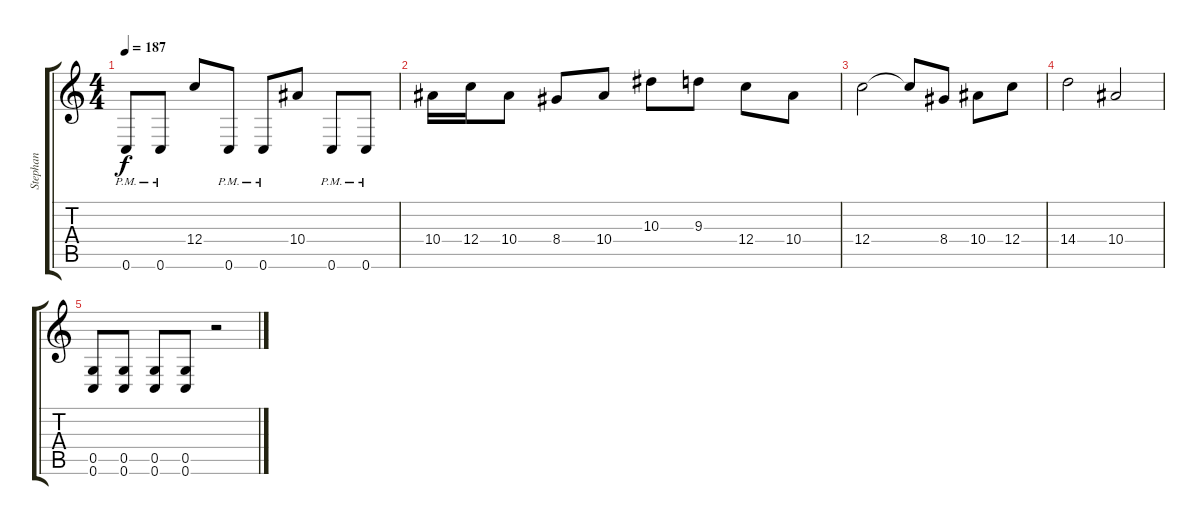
\track ("Stephan" "Stephan") {instrument distortionguitar}
\staff {score tabs}
\tuning (D4 A3 F3 C3 G2 C2) {hide}
\ts (4 4)
\tempo 187
\clef g2
\ks c
0.6{pm}.8{dy f} 0.6{pm}.8 12.4.8 0.6{pm}.8 0.6{pm}.8 10.4.8 0.6{pm}.8 0.6{pm}.8 |
10.4.16 12.4.16 10.4.8 8.4.8 10.4.8 10.3.8 9.3.8 12.4.8 10.4.8 |
12.4.2 12.4{t}.8 8.4.8 10.4.8 12.4.8 |
14.4.2 10.4.2 |
(0.5 0.6).8 (0.5 0.6).8 (0.5 0.6).8 (0.5 0.6).8 r.2
